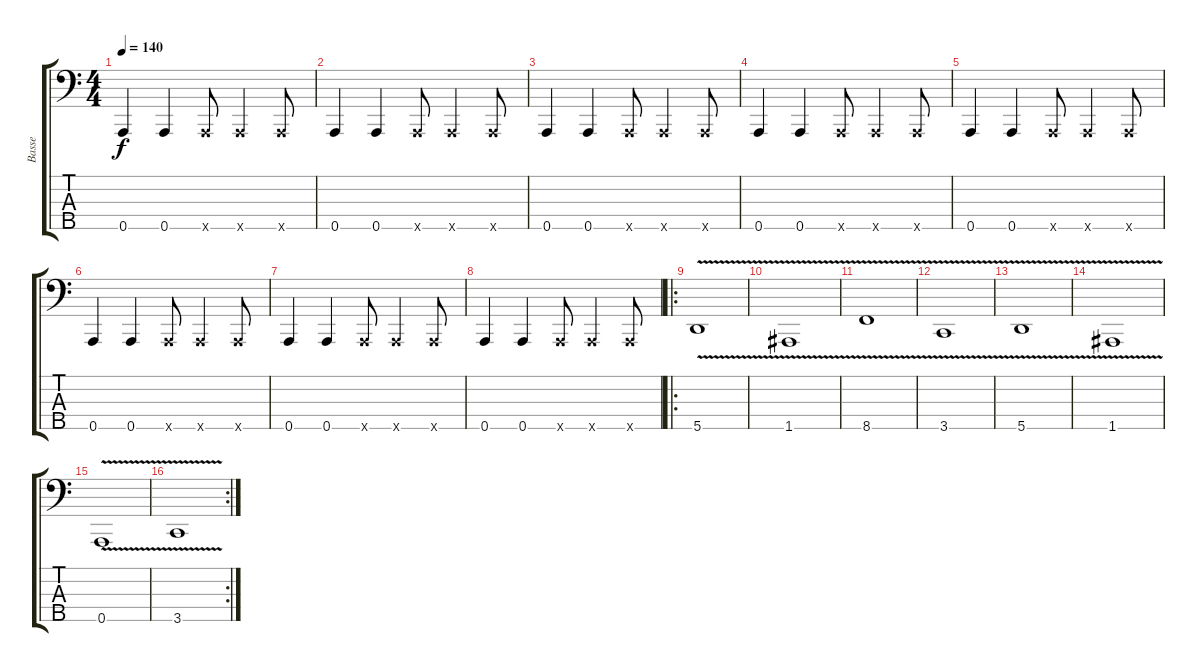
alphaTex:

\track ("Basse" "Basse") {instrument slapbass1}
\staff {score tabs}
\tuning (F2 C2 G1 D1 A0) {hide}
\ts (4 4)
\tempo 140
\clef f4
\ks c
0.5.4{dy f} 0.5.4 0.5{x}.8 0.5{x}.4 0.5{x}.8 |
0.5.4 0.5.4 0.5{x}.8 0.5{x}.4 0.5{x}.8 |
0.5.4 0.5.4 0.5{x}.8 0.5{x}.4 0.5{x}.8 |
0.5.4 0.5.4 0.5{x}.8 0.5{x}.4 0.5{x}.8 |
0.5.4 0.5.4 0.5{x}.8 0.5{x}.4 0.5{x}.8 |
0.5.4 0.5.4 0.5{x}.8 0.5{x}.4 0.5{x}.8 |
0.5.4 0.5.4 0.5{x}.8 0.5{x}.4 0.5{x}.8 |
0.5.4 0.5.4 0.5{x}.8 0.5{x}.4 0.5{x}.8 |
\ro
5.5{v}.1 |
1.5{v}.1 |
8.5{v}.1 |
3.5{v}.1 |
5.5{v}.1 |
1.5{v}.1 |
0.5{v}.1 |
\rc 2
3.5{v}.1
